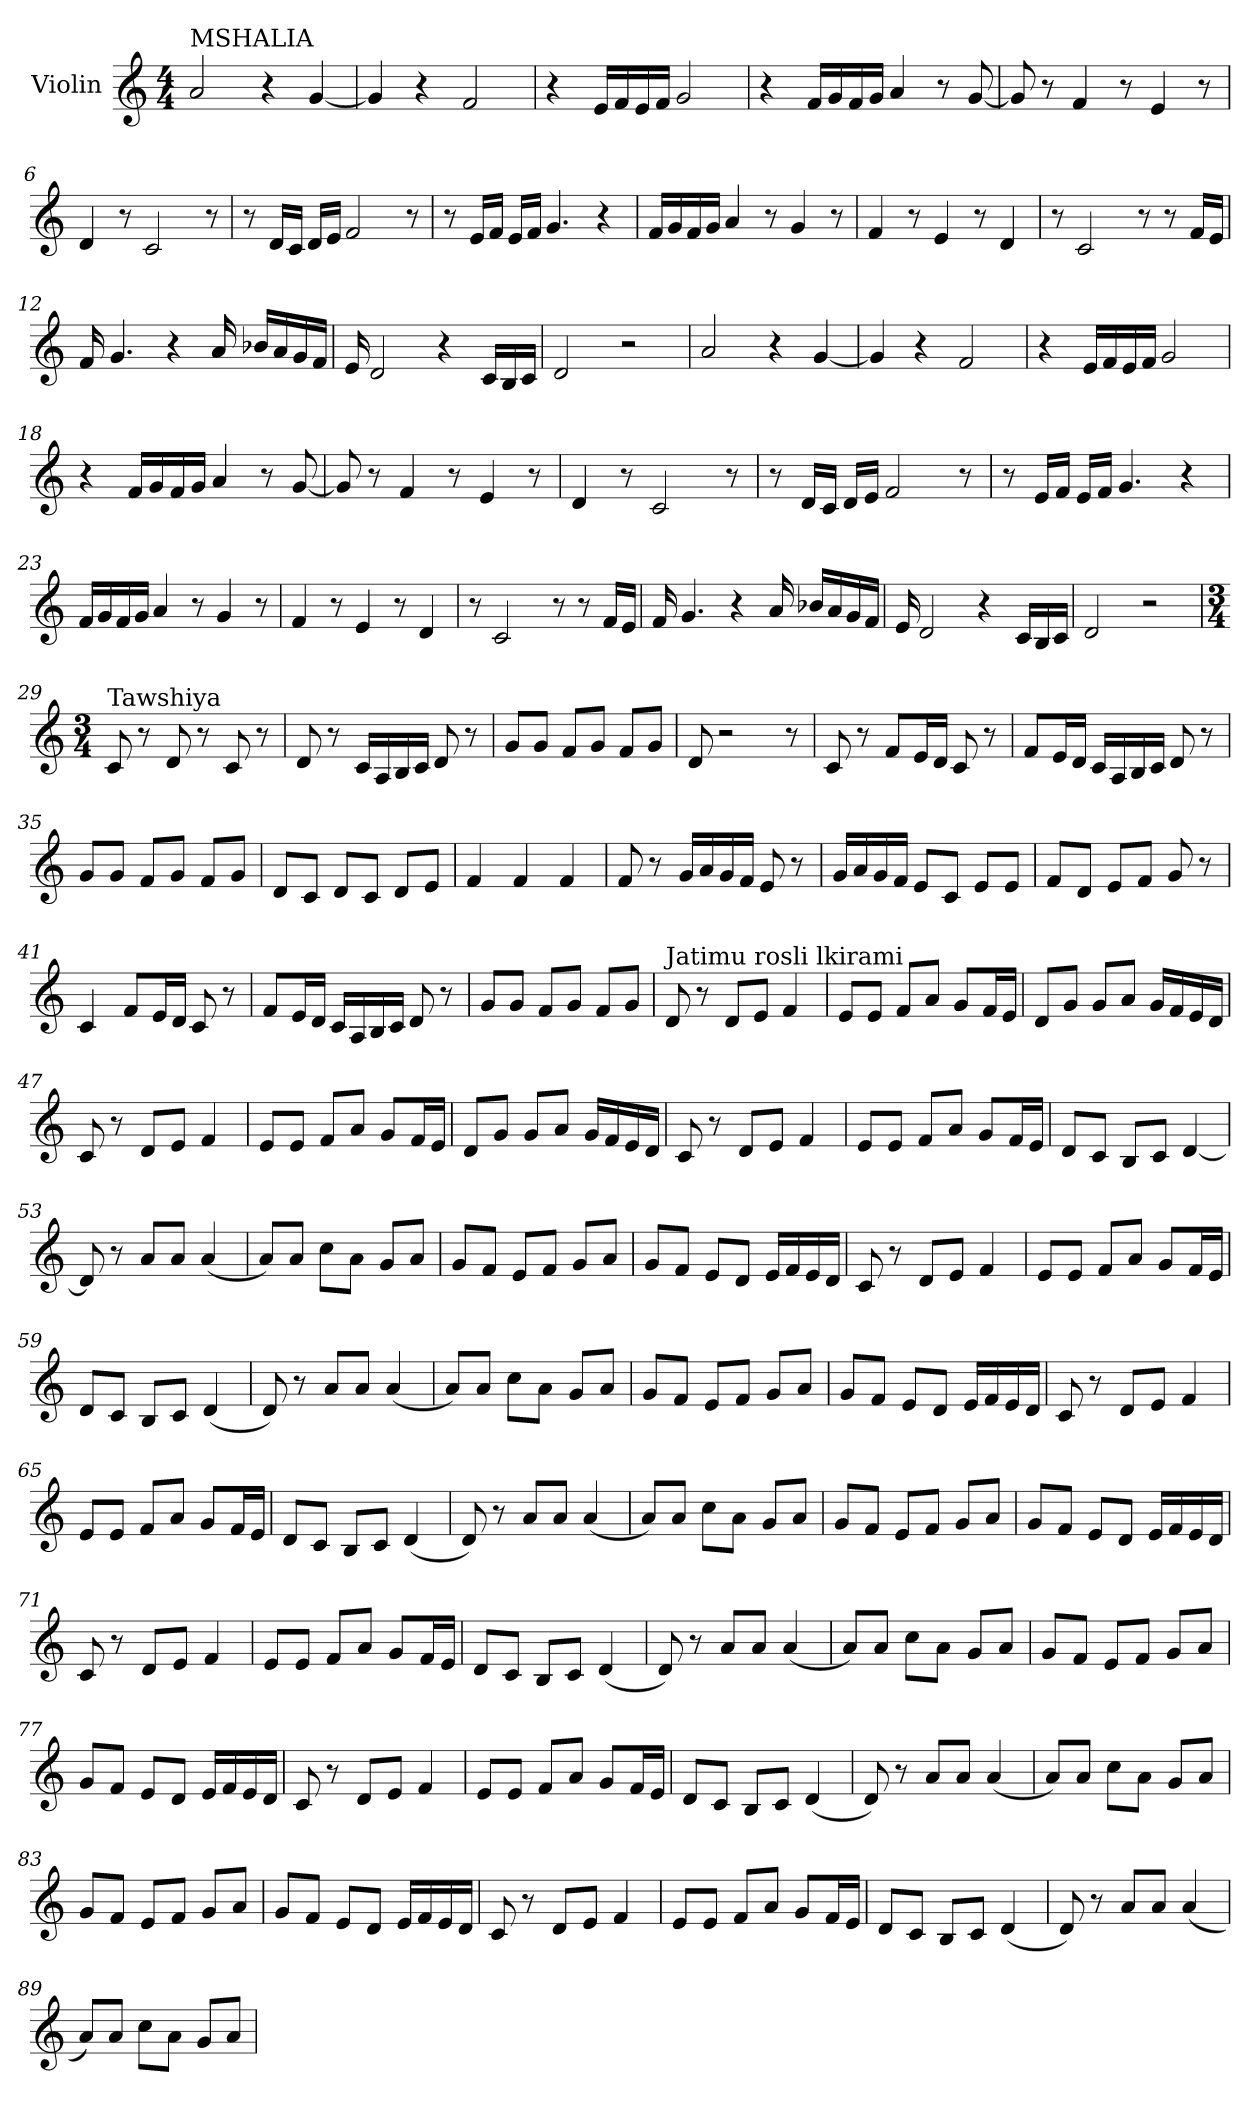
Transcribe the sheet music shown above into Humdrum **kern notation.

**kern
*part1
*staff1
*I"Violin
*clefG2
*k[]
*C:
*M4/4
*MM85
=1
!LO:TX:a:t=MSHALIA
2a/
4r
[4g/
=2
4g/]
4r
2f/
=3
4r
16e/LL
16f/
16e/
16f/JJ
2g/
=4
4r
16f/LL
16g/
16f/
16g/JJ
4a/
8r
[8g/
!!LO:LB:g=z
=5
8g/]
8r
4f/
8r
4e/
8r
=6
4d/
8r
2c/
8r
=7
8r
16d/LL
16c/JJ
16d/LL
16e/JJ
2f/
8r
=8
8r
16e/LL
16f/JJ
16e/LL
16f/JJ
4.g/
4r
=9
16f/LL
16g/
16f/
16g/JJ
4a/
8r
4g/
8r
!!LO:LB:g=z
=10
4f/
8r
4e/
8r
4d/
=11
8r
2c/
8r
8r
16f/LL
16e/JJ
=12
16f/
4.g/
4r
16a/
16b-X/LL
16a/
16g/
16f/JJ
=13
16e/
2d/
4r
16c/LL
16B/
16c/JJ
=14
2d/
2r
!!LO:LB:g=z
=15
2a/
4r
[4g/
=16
4g/]
4r
2f/
=17
4r
16e/LL
16f/
16e/
16f/JJ
2g/
=18
4r
16f/LL
16g/
16f/
16g/JJ
4a/
8r
[8g/
=19
8g/]
8r
4f/
8r
4e/
8r
!!LO:LB:g=z
=20
4d/
8r
2c/
8r
=21
8r
16d/LL
16c/JJ
16d/LL
16e/JJ
2f/
8r
=22
8r
16e/LL
16f/JJ
16e/LL
16f/JJ
4.g/
4r
=23
16f/LL
16g/
16f/
16g/JJ
4a/
8r
4g/
8r
=24
4f/
8r
4e/
8r
4d/
!!LO:LB:g=z
=25
8r
2c/
8r
8r
16f/LL
16e/JJ
=26
16f/
4.g/
4r
16a/
16b-X/LL
16a/
16g/
16f/JJ
=27
16e/
2d/
4r
16c/LL
16B/
16c/JJ
=28
2d/
2r
=29
*M3/4
*MM80
!LO:TX:a:t=Tawshiya
8c/
8r
8d/
8r
8c/
8r
!!LO:LB:g=z
=30
8d/
8r
16c/LL
16A/
16B/
16c/JJ
8d/
8r
=31
8g/L
8g/J
8f/L
8g/J
8f/L
8g/J
=32
8d/
2r
8r
=33
8c/
8r
8f/L
16e/L
16d/JJ
8c/
8r
=34
8f/L
16e/L
16d/JJ
16c/LL
16A/
16B/
16c/JJ
8d/
8r
!!LO:LB:g=z
=35
8g/L
8g/J
8f/L
8g/J
8f/L
8g/J
=36
8d/L
8c/J
8d/L
8c/J
8d/L
8e/J
=37
4f/
4f/
4f/
=38
8f/
8r
16g/LL
16a/
16g/
16f/JJ
8e/
8r
=39
16g/LL
16a/
16g/
16f/JJ
8e/L
8c/J
8e/L
8e/J
=40
8f/L
8d/J
8e/L
8f/J
8g/
8r
!!LO:PB:g=z
=41
4c/
8f/L
16e/L
16d/JJ
8c/
8r
=42
8f/L
16e/L
16d/JJ
16c/LL
16A/
16B/
16c/JJ
8d/
8r
=43
8g/L
8g/J
8f/L
8g/J
8f/L
8g/J
=44
!LO:TX:a:t=Jatimu rosli lkirami
8d/
8r
8d/L
8e/J
4f/
=45
8e/L
8e/J
8f/L
8a/J
8g/L
16f/L
16e/JJ
!!LO:LB:g=z
=46
8d/L
8g/J
8g/L
8a/J
16g/LL
16f/
16e/
16d/JJ
=47
8c/
8r
8d/L
8e/J
4f/
=48
8e/L
8e/J
8f/L
8a/J
8g/L
16f/L
16e/JJ
=49
8d/L
8g/J
8g/L
8a/J
16g/LL
16f/
16e/
16d/JJ
=50
8c/
8r
8d/L
8e/J
4f/
!!LO:LB:g=z
=51
8e/L
8e/J
8f/L
8a/J
8g/L
16f/L
16e/JJ
=52
8d/L
8c/J
8B/L
8c/J
[4d/
=53
8d/]
8r
8a/L
8a/J
(4a/
=54
8a/L)
8a/J
8cc\L
8a\J
8g/L
8a/J
=55
8g/L
8f/J
8e/L
8f/J
8g/L
8a/J
=56
8g/L
8f/J
8e/L
8d/J
16e/LL
16f/
16e/
16d/JJ
!!LO:LB:g=z
=57
8c/
8r
8d/L
8e/J
4f/
=58
8e/L
8e/J
8f/L
8a/J
8g/L
16f/L
16e/JJ
=59
8d/L
8c/J
8B/L
8c/J
(4d/
=60
8d/)
8r
8a/L
8a/J
(4a/
=61
8a/L)
8a/J
8cc\L
8a\J
8g/L
8a/J
=62
8g/L
8f/J
8e/L
8f/J
8g/L
8a/J
!!LO:LB:g=z
=63
8g/L
8f/J
8e/L
8d/J
16e/LL
16f/
16e/
16d/JJ
=64
8c/
8r
8d/L
8e/J
4f/
=65
8e/L
8e/J
8f/L
8a/J
8g/L
16f/L
16e/JJ
=66
8d/L
8c/J
8B/L
8c/J
(4d/
=67
8d/)
8r
8a/L
8a/J
(4a/
=68
8a/L)
8a/J
8cc\L
8a\J
8g/L
8a/J
!!LO:LB:g=z
=69
8g/L
8f/J
8e/L
8f/J
8g/L
8a/J
=70
8g/L
8f/J
8e/L
8d/J
16e/LL
16f/
16e/
16d/JJ
=71
8c/
8r
8d/L
8e/J
4f/
=72
8e/L
8e/J
8f/L
8a/J
8g/L
16f/L
16e/JJ
=73
8d/L
8c/J
8B/L
8c/J
(4d/
=74
8d/)
8r
8a/L
8a/J
(4a/
!!LO:LB:g=z
=75
8a/L)
8a/J
8cc\L
8a\J
8g/L
8a/J
=76
8g/L
8f/J
8e/L
8f/J
8g/L
8a/J
=77
8g/L
8f/J
8e/L
8d/J
16e/LL
16f/
16e/
16d/JJ
=78
8c/
8r
8d/L
8e/J
4f/
=79
8e/L
8e/J
8f/L
8a/J
8g/L
16f/L
16e/JJ
=80
8d/L
8c/J
8B/L
8c/J
(4d/
!!LO:LB:g=z
=81
8d/)
8r
8a/L
8a/J
(4a/
=82
8a/L)
8a/J
8cc\L
8a\J
8g/L
8a/J
=83
8g/L
8f/J
8e/L
8f/J
8g/L
8a/J
=84
8g/L
8f/J
8e/L
8d/J
16e/LL
16f/
16e/
16d/JJ
=85
8c/
8r
8d/L
8e/J
4f/
=86
8e/L
8e/J
8f/L
8a/J
8g/L
16f/L
16e/JJ
!!LO:PB:g=z
=87
8d/L
8c/J
8B/L
8c/J
(4d/
=88
8d/)
8r
8a/L
8a/J
(4a/
=89
8a/L)
8a/J
8cc\L
8a\J
8g/L
8a/J
=
*-
